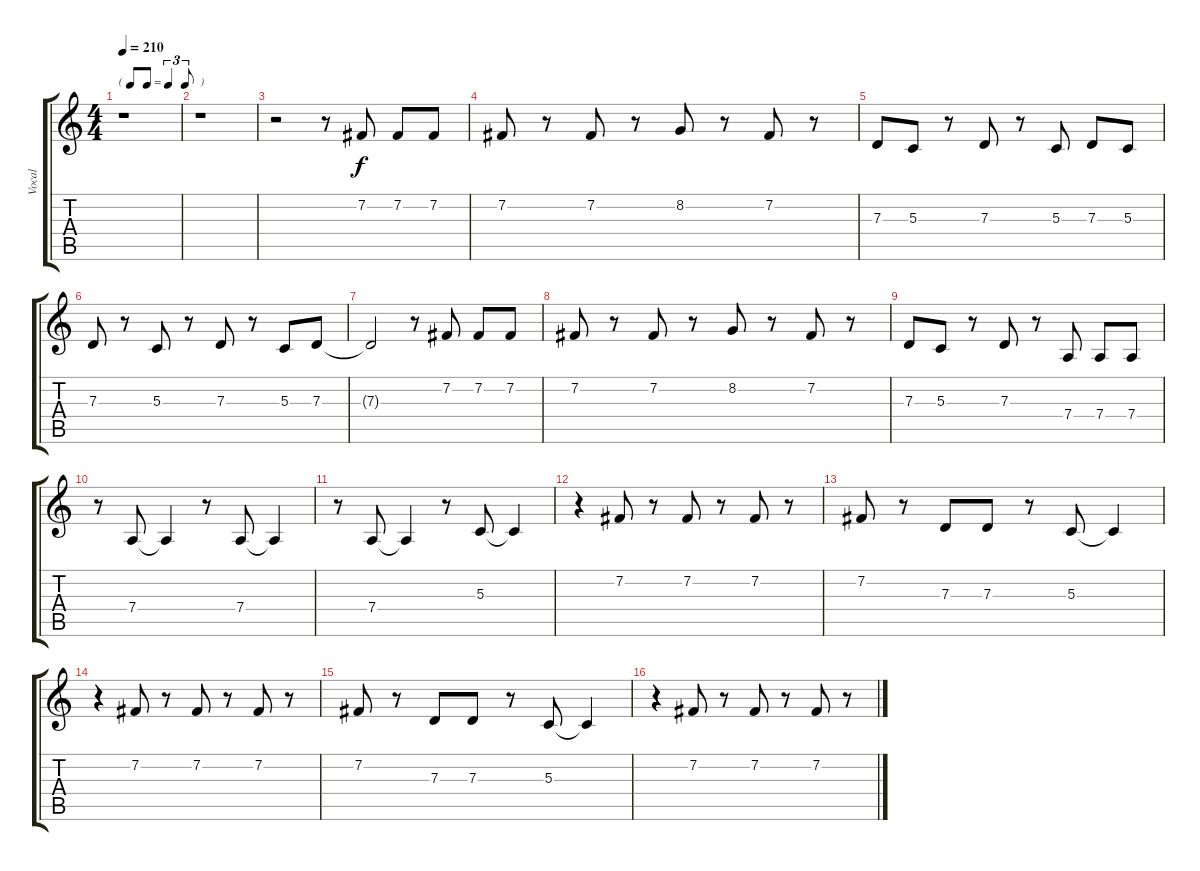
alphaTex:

\track ("Vocal" "Vocal") {instrument violin}
\staff {score tabs}
\tuning (E4 B3 G3 D3 A2 E2) {hide}
\ts (4 4)
\tf triplet8th
\tempo 210
\clef g2
\ks c
r.1{dy f} |
r.1 |
r.2 r.8 7.2.8 7.2.8 7.2.8 |
7.2.8 r.8 7.2.8 r.8 8.2.8 r.8 7.2.8 r.8 |
7.3.8 5.3.8 r.8 7.3.8 r.8 5.3.8 7.3.8 5.3.8 |
7.3.8 r.8 5.3.8 r.8 7.3.8 r.8 5.3.8 7.3.8 |
7.3{t}.2 r.8 7.2.8 7.2.8 7.2.8 |
7.2.8 r.8 7.2.8 r.8 8.2.8 r.8 7.2.8 r.8 |
7.3.8 5.3.8 r.8 7.3.8 r.8 7.4.8 7.4.8 7.4.8 |
r.8 7.4.8 7.4{t}.4 r.8 7.4.8 7.4{t}.4 |
r.8 7.4.8 7.4{t}.4 r.8 5.3.8 5.3{t}.4 |
r.4 7.2.8 r.8 7.2.8 r.8 7.2.8 r.8 |
7.2.8 r.8 7.3.8 7.3.8 r.8 5.3.8 5.3{t}.4 |
r.4 7.2.8 r.8 7.2.8 r.8 7.2.8 r.8 |
7.2.8 r.8 7.3.8 7.3.8 r.8 5.3.8 5.3{t}.4 |
r.4 7.2.8 r.8 7.2.8 r.8 7.2.8 r.8
